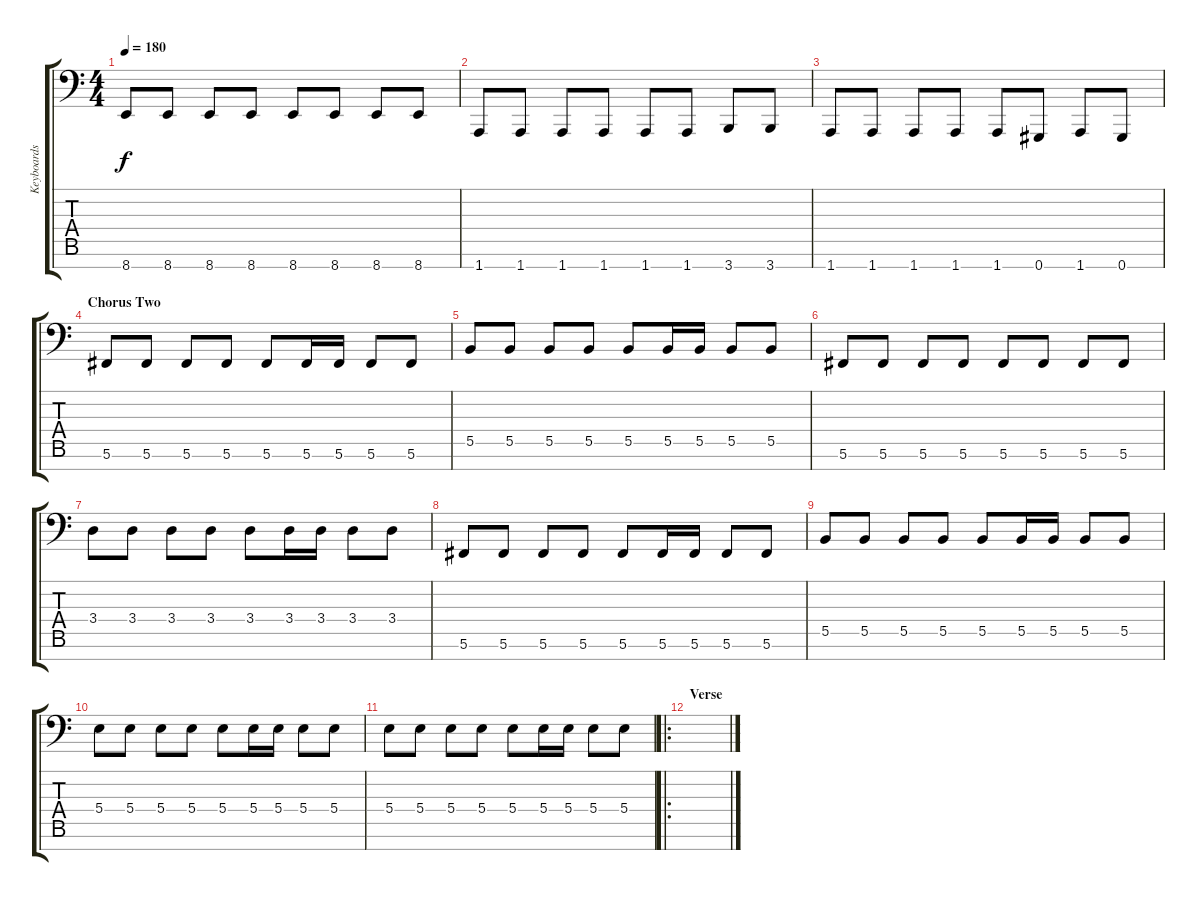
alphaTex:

\track ("Keyboards II (Bass)" "Keyboards ") {instrument lead1square}
\staff {score tabs}
\tuning (Db4 Ab3 E3 B2 Gb2 Db2 Ab1) {hide}
\ts (4 4)
\tempo 180
\clef f4
\ks c
8.7.8{dy f} 8.7.8 8.7.8 8.7.8 8.7.8 8.7.8 8.7.8 8.7.8 |
1.7.8 1.7.8 1.7.8 1.7.8 1.7.8 1.7.8 3.7.8 3.7.8 |
1.7.8 1.7.8 1.7.8 1.7.8 1.7.8 0.7.8 1.7.8 0.7.8 |
\section ("" "Chorus Two")
5.6.8 5.6.8 5.6.8 5.6.8 5.6.8 5.6.16 5.6.16 5.6.8 5.6.8 |
5.5.8 5.5.8 5.5.8 5.5.8 5.5.8 5.5.16 5.5.16 5.5.8 5.5.8 |
5.6.8 5.6.8 5.6.8 5.6.8 5.6.8 5.6.8 5.6.8 5.6.8 |
3.4.8 3.4.8 3.4.8 3.4.8 3.4.8 3.4.16 3.4.16 3.4.8 3.4.8 |
5.6.8 5.6.8 5.6.8 5.6.8 5.6.8 5.6.16 5.6.16 5.6.8 5.6.8 |
5.5.8 5.5.8 5.5.8 5.5.8 5.5.8 5.5.16 5.5.16 5.5.8 5.5.8 |
5.4.8 5.4.8 5.4.8 5.4.8 5.4.8 5.4.16 5.4.16 5.4.8 5.4.8 |
5.4.8 5.4.8 5.4.8 5.4.8 5.4.8 5.4.16 5.4.16 5.4.8 5.4.8 |
\ro
\section ("" "Verse")
